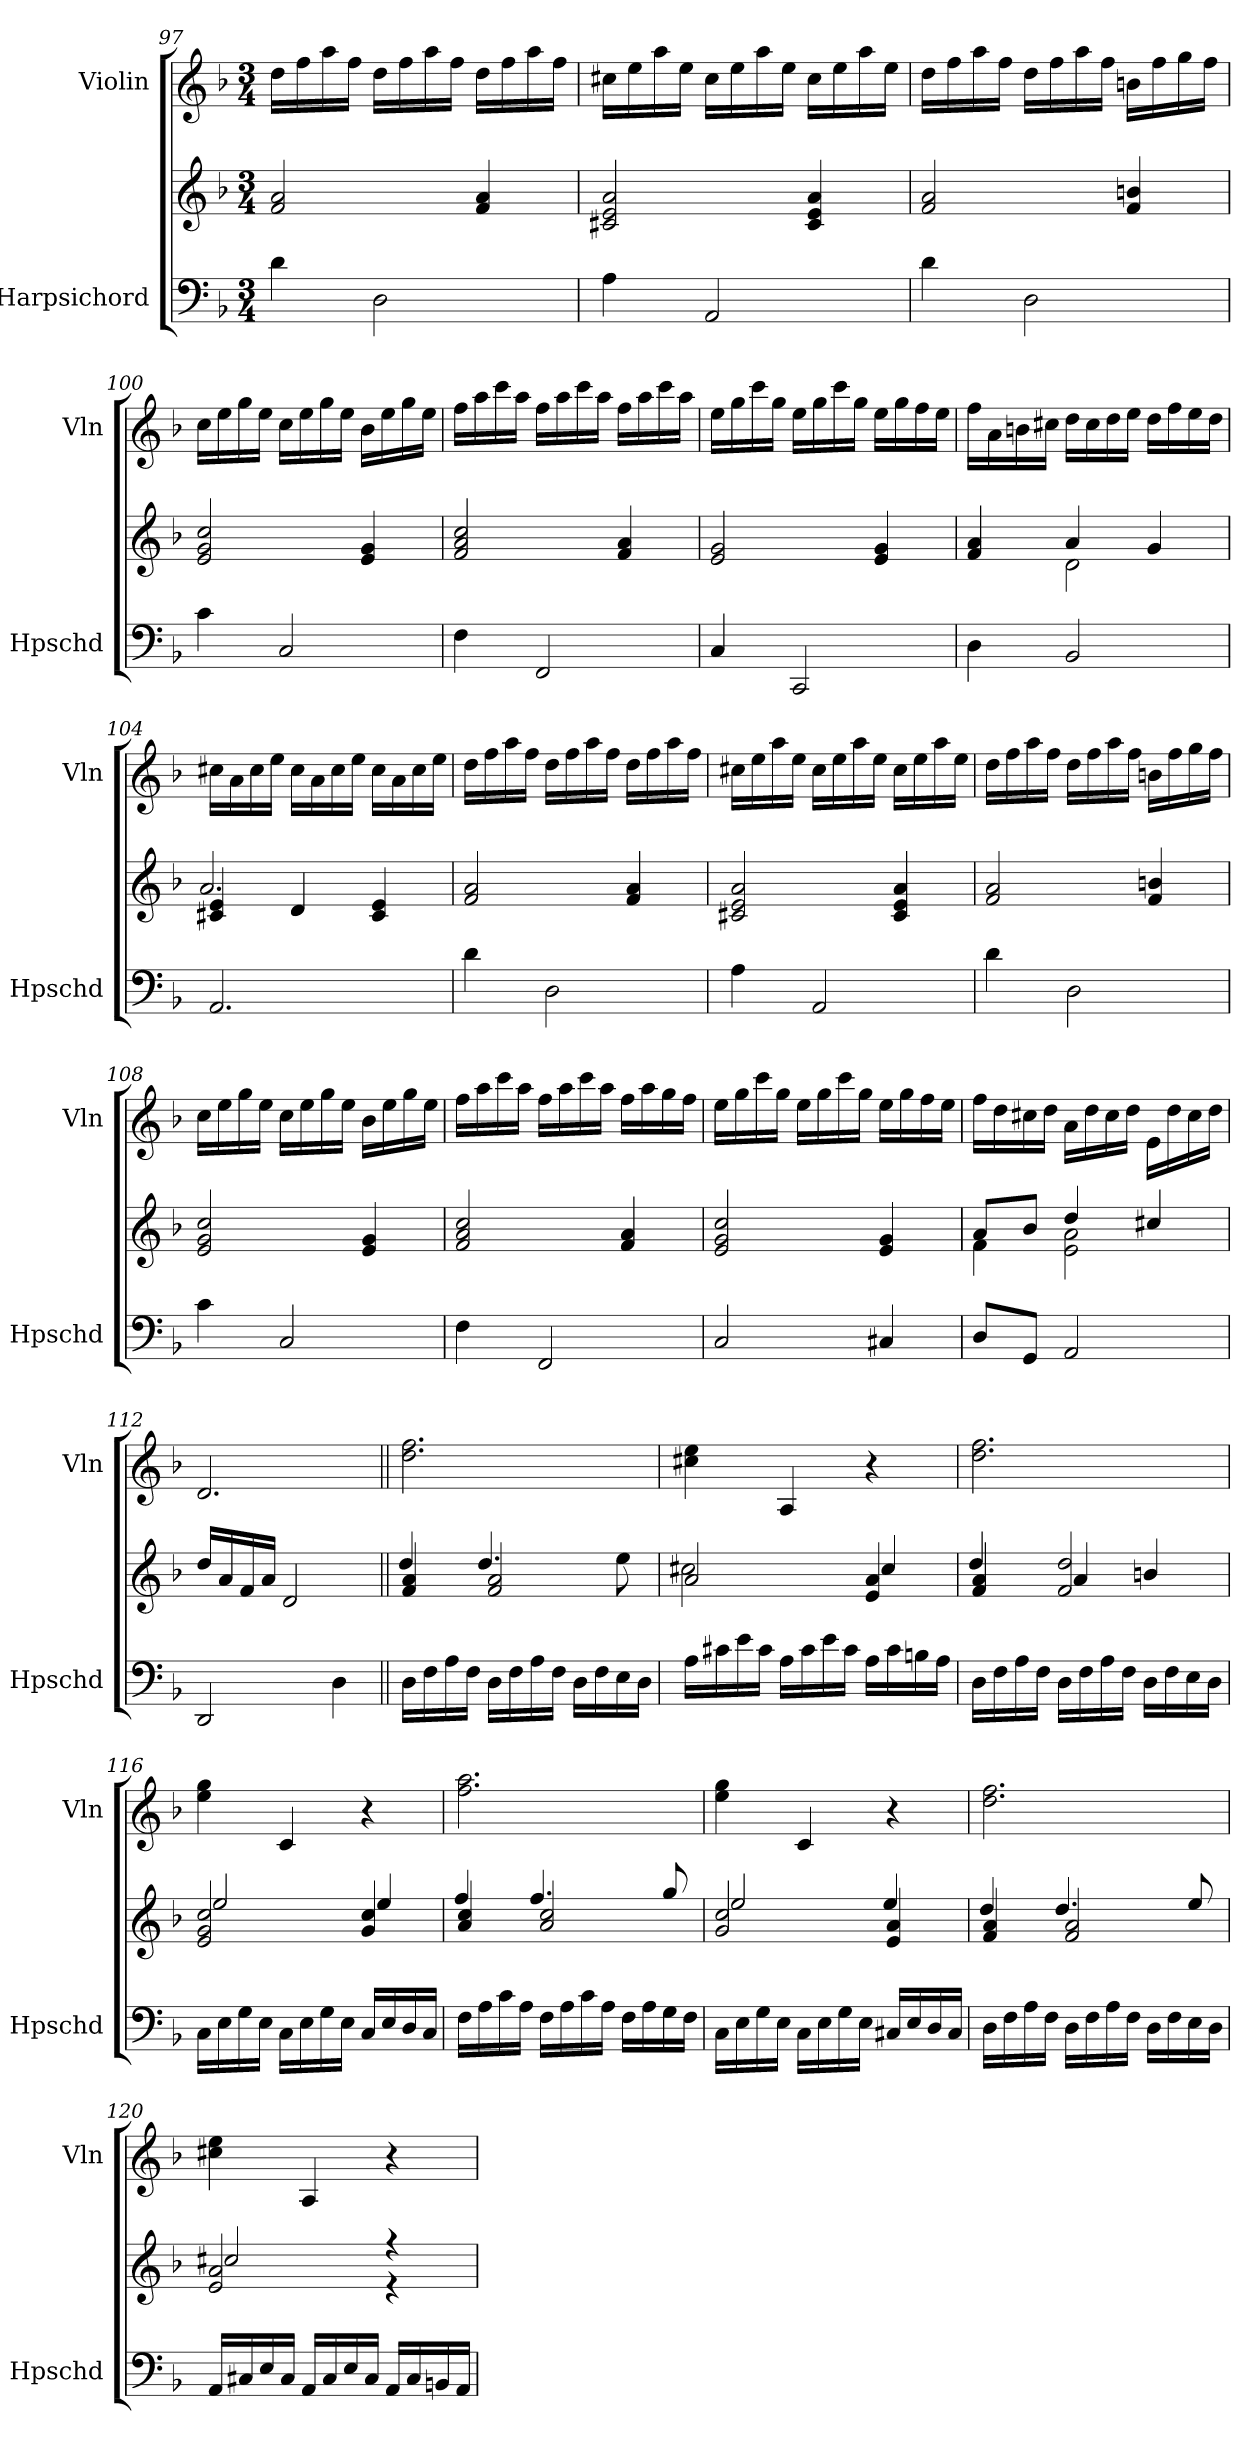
**kern	**kern	**kern
*part2	*part2	*part1
*staff3	*staff2	*staff1
*I"Harpsichord	*	*I"Violin
*I'Hpschd	*	*I'Vln
!!LO:PB:g=z
*clefF4	*clefG2	*clefG2
*k[b-]	*k[b-]	*k[b-]
*F:	*F:	*F:
*M3/4	*M3/4	*M3/4
=97	=97	=97
4d\	2f/ 2a/	16dd\LL
.	.	16ff\
.	.	16aa\
.	.	16ff\JJ
2D\	.	16dd\LL
.	.	16ff\
.	.	16aa\
.	.	16ff\JJ
.	4f/ 4a/	16dd\LL
.	.	16ff\
.	.	16aa\
.	.	16ff\JJ
=98	=98	=98
4A\	2c#X/ 2e/ 2a/	16cc#X\LL
.	.	16ee\
.	.	16aa\
.	.	16ee\JJ
2AA/	.	16cc#\LL
.	.	16ee\
.	.	16aa\
.	.	16ee\JJ
.	4c#/ 4e/ 4a/	16cc#\LL
.	.	16ee\
.	.	16aa\
.	.	16ee\JJ
=99	=99	=99
4d\	2f/ 2a/	16dd\LL
.	.	16ff\
.	.	16aa\
.	.	16ff\JJ
2D\	.	16dd\LL
.	.	16ff\
.	.	16aa\
.	.	16ff\JJ
.	4f/ 4bn/	16bn\LL
.	.	16ff\
.	.	16gg\
.	.	16ff\JJ
=100	=100	=100
4c\	2e/ 2g/ 2cc/	16cc\LL
.	.	16ee\
.	.	16gg\
.	.	16ee\JJ
2C/	.	16cc\LL
.	.	16ee\
.	.	16gg\
.	.	16ee\JJ
.	4e/ 4g/	16b-\LL
.	.	16ee\
.	.	16gg\
.	.	16ee\JJ
!!LO:LB:g=z
=101	=101	=101
4F\	2f/ 2a/ 2cc/	16ff\LL
.	.	16aa\
.	.	16ccc\
.	.	16aa\JJ
2FF/	.	16ff\LL
.	.	16aa\
.	.	16ccc\
.	.	16aa\JJ
.	4f/ 4a/	16ff\LL
.	.	16aa\
.	.	16ccc\
.	.	16aa\JJ
=102	=102	=102
4C/	2e/ 2g/	16ee\LL
.	.	16gg\
.	.	16ccc\
.	.	16gg\JJ
2CC/	.	16ee\LL
.	.	16gg\
.	.	16ccc\
.	.	16gg\JJ
.	4e/ 4g/	16ee\LL
.	.	16gg\
.	.	16ff\
.	.	16ee\JJ
=103	=103	=103
*	*^	*
4D\	4f/ 4a/	4ryy	16ff\LL
.	.	.	16a\
.	.	.	16bn\
.	.	.	16cc#X\JJ
2BB-/	4a/	2d\	16dd\LL
.	.	.	16cc#\
.	.	.	16dd\
.	.	.	16ee\JJ
.	4g/	.	16dd\LL
.	.	.	16ff\
.	.	.	16ee\
.	.	.	16dd\JJ
=104	=104	=104	=104
2.AA/	4c#X/ 4e/	2.a/	16cc#X\LL
.	.	.	16a\
.	.	.	16cc#\
.	.	.	16ee\JJ
.	4d/	.	16cc#\LL
.	.	.	16a\
.	.	.	16cc#\
.	.	.	16ee\JJ
.	4c#/ 4e/	.	16cc#\LL
.	.	.	16a\
.	.	.	16cc#\
.	.	.	16ee\JJ
*	*v	*v	*
!!LO:LB:g=z
=105	=105	=105
4d\	2f/ 2a/	16dd\LL
.	.	16ff\
.	.	16aa\
.	.	16ff\JJ
2D\	.	16dd\LL
.	.	16ff\
.	.	16aa\
.	.	16ff\JJ
.	4f/ 4a/	16dd\LL
.	.	16ff\
.	.	16aa\
.	.	16ff\JJ
=106	=106	=106
4A\	2c#X/ 2e/ 2a/	16cc#X\LL
.	.	16ee\
.	.	16aa\
.	.	16ee\JJ
2AA/	.	16cc#\LL
.	.	16ee\
.	.	16aa\
.	.	16ee\JJ
.	4c#/ 4e/ 4a/	16cc#\LL
.	.	16ee\
.	.	16aa\
.	.	16ee\JJ
=107	=107	=107
4d\	2f/ 2a/	16dd\LL
.	.	16ff\
.	.	16aa\
.	.	16ff\JJ
2D\	.	16dd\LL
.	.	16ff\
.	.	16aa\
.	.	16ff\JJ
.	4f/ 4bn/	16bn\LL
.	.	16ff\
.	.	16gg\
.	.	16ff\JJ
=108	=108	=108
4c\	2e/ 2g/ 2cc/	16cc\LL
.	.	16ee\
.	.	16gg\
.	.	16ee\JJ
2C/	.	16cc\LL
.	.	16ee\
.	.	16gg\
.	.	16ee\JJ
.	4e/ 4g/	16b-\LL
.	.	16ee\
.	.	16gg\
.	.	16ee\JJ
!!LO:LB:g=z
=109	=109	=109
4F\	2f/ 2a/ 2cc/	16ff\LL
.	.	16aa\
.	.	16ccc\
.	.	16aa\JJ
2FF/	.	16ff\LL
.	.	16aa\
.	.	16ccc\
.	.	16aa\JJ
.	4f/ 4a/	16ff\LL
.	.	16aa\
.	.	16gg\
.	.	16ff\JJ
=110	=110	=110
2C/	2e/ 2g/ 2cc/	16ee\LL
.	.	16gg\
.	.	16ccc\
.	.	16gg\JJ
.	.	16ee\LL
.	.	16gg\
.	.	16ccc\
.	.	16gg\JJ
4C#X/	4e/ 4g/	16ee\LL
.	.	16gg\
.	.	16ff\
.	.	16ee\JJ
=111	=111	=111
*	*^	*
8D/L	8a/L	4f\	16ff\LL
.	.	.	16dd\
8GG/J	8b-/J	.	16cc#X\
.	.	.	16dd\JJ
2AA/	4dd/	2e\ 2a\	16a\LL
.	.	.	16dd\
.	.	.	16cc#\
.	.	.	16dd\JJ
.	4cc#X/	.	16e\LL
.	.	.	16dd\
.	.	.	16cc#\
.	.	.	16dd\JJ
*	*v	*v	*
=112	=112	=112
2DD/	16dd/LL	2.d/
.	16a/	.
.	16f/	.
.	16a/JJ	.
.	2d/	.
4D\	.	.
!!LO:PB:g=z
=113||	=113||	=113||
*	*^	*
16D\LL	4f/ 4a/	4dd/	2.dd\ 2.ff\
16F\	.	.	.
16A\	.	.	.
16F\JJ	.	.	.
16D\LL	2f/ 2a/	4.dd/	.
16F\	.	.	.
16A\	.	.	.
16F\JJ	.	.	.
16D\LL	.	.	.
16F\	.	.	.
16E\	.	8ee\	.
16D\JJ	.	.	.
=114	=114	=114	=114
16A\LL	2a/	2cc#X\	4cc#X\ 4ee\
16c#X\	.	.	.
16e\	.	.	.
16c#\JJ	.	.	.
16A\LL	.	.	4A/
16c#\	.	.	.
16e\	.	.	.
16c#\JJ	.	.	.
16A\LL	4e/ 4a/	4cc#/	4r
16c#\	.	.	.
16Bn\	.	.	.
16A\JJ	.	.	.
=115	=115	=115	=115
16D\LL	4f/ 4a/	4dd/	2.dd\ 2.ff\
16F\	.	.	.
16A\	.	.	.
16F\JJ	.	.	.
16D\LL	2f/ 2dd/	4a/	.
16F\	.	.	.
16A\	.	.	.
16F\JJ	.	.	.
16D\LL	.	4bn/	.
16F\	.	.	.
16E\	.	.	.
16D\JJ	.	.	.
=116	=116	=116	=116
16C\LL	2e/ 2g/ 2cc/	2ee/	4ee\ 4gg\
16E\	.	.	.
16G\	.	.	.
16E\JJ	.	.	.
16C\LL	.	.	4c/
16E\	.	.	.
16G\	.	.	.
16E\JJ	.	.	.
16C/LL	4g/ 4cc/	4ee/	4r
16E/	.	.	.
16D/	.	.	.
16C/JJ	.	.	.
!!LO:LB:g=z
=117	=117	=117	=117
16F\LL	4a/ 4cc/	4ff/	2.ff\ 2.aa\
16A\	.	.	.
16c\	.	.	.
16A\JJ	.	.	.
16F\LL	2a/ 2cc/	4.ff/	.
16A\	.	.	.
16c\	.	.	.
16A\JJ	.	.	.
16F\LL	.	.	.
16A\	.	.	.
16G\	.	8gg/	.
16F\JJ	.	.	.
=118	=118	=118	=118
16C\LL	2g/ 2cc/	2ee/	4ee\ 4gg\
16E\	.	.	.
16G\	.	.	.
16E\JJ	.	.	.
16C\LL	.	.	4c/
16E\	.	.	.
16G\	.	.	.
16E\JJ	.	.	.
16C#X/LL	4e/ 4a/	4ee/	4r
16E/	.	.	.
16D/	.	.	.
16C#/JJ	.	.	.
=119	=119	=119	=119
16D\LL	4f/ 4a/	4dd/	2.dd\ 2.ff\
16F\	.	.	.
16A\	.	.	.
16F\JJ	.	.	.
16D\LL	2f/ 2a/	4.dd/	.
16F\	.	.	.
16A\	.	.	.
16F\JJ	.	.	.
16D\LL	.	.	.
16F\	.	.	.
16E\	.	8ee/	.
16D\JJ	.	.	.
=120	=120	=120	=120
16AA/LL	2e/ 2a/	2cc#X/	4cc#X\ 4ee\
16C#X/	.	.	.
16E/	.	.	.
16C#/JJ	.	.	.
16AA/LL	.	.	4A/
16C#/	.	.	.
16E/	.	.	.
16C#/JJ	.	.	.
16AA/LL	4r	4r	4r
16C#/	.	.	.
16BBn/	.	.	.
16AA/JJ	.	.	.
*	*v	*v	*
=	=	=
*-	*-	*-
